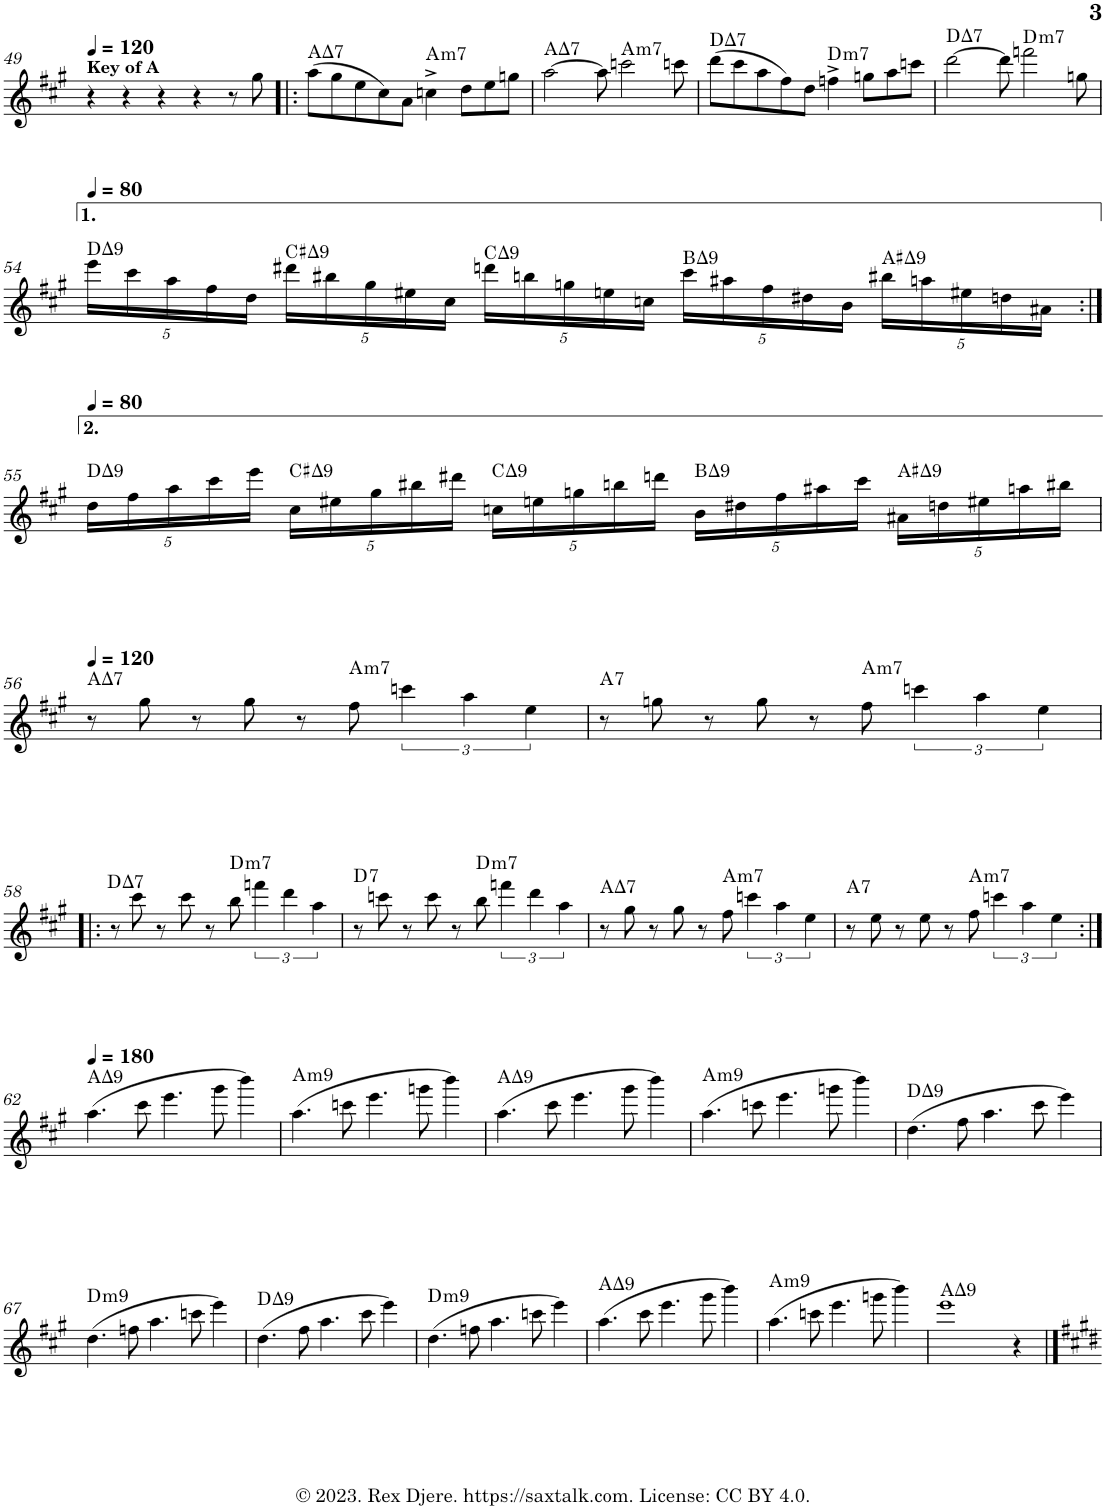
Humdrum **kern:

**kern	**harte
*part1	*part1
*staff1	*
*I"Alto Saxophone	*
*I'A. Sax.	*
!!LO:PB:g=z
*clefG2	*
*Trd5c9	*
*k[f#c#g#]	*
*M5/4	*
=49	=49
!LO:TX:a:B:t=Key of A	!
4r	.
4r	.
4r	.
4r	.
8r	.
8gg#\	.
=50!|:	=50!|:
!	!LO:H:kt=7
(8aa\L	A:maj7
8gg#\	.
8ee\	.
8cc#\)	.
8a\J	.
!	!LO:H:kt=m7
4ccn^\	A:min7
8dd\L	.
8ee\	.
8ggn\J	.
=51	=51
!	!LO:H:kt=7
[2aa\	A:maj7
8aa\]	.
!	!LO:H:kt=m7
2cccn\	A:min7
8cccn\	.
=52	=52
!	!LO:H:kt=7
(8ddd\L	D:maj7
8ccc#\	.
8aa\	.
8ff#\)	.
8dd\J	.
!	!LO:H:kt=m7
4ffn^\	D:min7
8ggn\L	.
8aa\	.
8cccn\J	.
=53	=53
!	!LO:H:kt=7
[2ddd\	D:maj7
8ddd\]	.
!	!LO:H:kt=m7
2fffn\	D:min7
8ggn\	.
!!LO:LB:g=z
=54	=54
*Xbrackettup	*
!	!LO:H:kt=9
20eee\LL	D:maj9
20ccc#\	.
20aa\	.
20ff#\	.
20dd\JJ	.
!	!LO:H:kt=9
20ddd#X\LL	C#:maj9
20bb#X\	.
20gg#\	.
20ee#X\	.
20cc#\JJ	.
!	!LO:H:kt=9
20dddn\LL	C:maj9
20bbn\	.
20ggn\	.
20een\	.
20ccn\JJ	.
!	!LO:H:kt=9
20ccc#\LL	B:maj9
20aa#X\	.
20ff#\	.
20dd#X\	.
20b\JJ	.
!	!LO:H:kt=9
20bb#X\LL	A#:maj9
20aan\	.
20ee#X\	.
20ddn\	.
20a#X\JJ	.
!!LO:LB:g=z
=55:|!	=55:|!
!	!LO:H:kt=9
20dd\LL	D:maj9
20ff#\	.
20aa\	.
20ccc#\	.
20eee\JJ	.
!	!LO:H:kt=9
20cc#\LL	C#:maj9
20ee#X\	.
20gg#\	.
20bb#X\	.
20ddd#X\JJ	.
!	!LO:H:kt=9
20ccn\LL	C:maj9
20een\	.
20ggn\	.
20bbn\	.
20dddn\JJ	.
!	!LO:H:kt=9
20b\LL	B:maj9
20dd#X\	.
20ff#\	.
20aa#X\	.
20ccc#\JJ	.
!	!LO:H:kt=9
20a#X\LL	A#:maj9
20ddn\	.
20ee#X\	.
20aan\	.
20bb#X\JJ	.
!!LO:LB:g=z
=56	=56
!	!LO:H:kt=7
8r	A:maj7
8gg#\	.
8r	.
8gg#\	.
8r	.
!	!LO:H:kt=m7
8ff#\	A:min7
*brackettup	*
6cccn\	.
6aa\	.
6ee\	.
=57	=57
!	!LO:H:kt=7
8r	A:7
8ggn\	.
8r	.
8gg\	.
8r	.
!	!LO:H:kt=m7
8ff#\	A:min7
6cccn\	.
6aa\	.
6ee\	.
!!LO:LB:g=z
=58!|:	=58!|:
!	!LO:H:kt=7
8r	D:maj7
8ccc#\	.
8r	.
8ccc#\	.
8r	.
!	!LO:H:kt=m7
8bb\	D:min7
6fffn\	.
6ddd\	.
6aa\	.
=59	=59
!	!LO:H:kt=7
8r	D:7
8cccn\	.
8r	.
8ccc\	.
8r	.
!	!LO:H:kt=m7
8bb\	D:min7
6fffn\	.
6ddd\	.
6aa\	.
=60	=60
!	!LO:H:kt=7
8r	A:maj7
8gg#\	.
8r	.
8gg#\	.
8r	.
!	!LO:H:kt=m7
8ff#\	A:min7
6cccn\	.
6aa\	.
6ee\	.
=61	=61
!	!LO:H:kt=7
8r	A:7
8ee\	.
8r	.
8ee\	.
8r	.
!	!LO:H:kt=m7
8ff#\	A:min7
6cccn\	.
6aa\	.
6ee\	.
!!LO:LB:g=z
=62:|!	=62:|!
!	!LO:H:kt=9
(4.aa\	A:maj9
8ccc#\	.
4.eee\	.
8ggg#\	.
4bbb\)	.
=63	=63
!	!LO:H:kt=m9
(4.aa\	A:min9
8cccn\	.
4.eee\	.
8gggn\	.
4bbb\)	.
=64	=64
!	!LO:H:kt=9
(4.aa\	A:maj9
8ccc#\	.
4.eee\	.
8ggg#\	.
4bbb\)	.
=65	=65
!	!LO:H:kt=m9
(4.aa\	A:min9
8cccn\	.
4.eee\	.
8gggn\	.
4bbb\)	.
=66	=66
!	!LO:H:kt=9
(4.dd\	D:maj9
8ff#\	.
4.aa\	.
8ccc#\	.
4eee\)	.
!!LO:LB:g=z
=67	=67
!	!LO:H:kt=m9
(4.dd\	D:min9
8ffn\	.
4.aa\	.
8cccn\	.
4eee\)	.
=68	=68
!	!LO:H:kt=9
(4.dd\	D:maj9
8ff#\	.
4.aa\	.
8ccc#\	.
4eee\)	.
=69	=69
!	!LO:H:kt=m9
(4.dd\	D:min9
8ffn\	.
4.aa\	.
8cccn\	.
4eee\)	.
=70	=70
!	!LO:H:kt=9
(4.aa\	A:maj9
8ccc#\	.
4.eee\	.
8ggg#\	.
4bbb\)	.
=71	=71
!	!LO:H:kt=m9
(4.aa\	A:min9
8cccn\	.
4.eee\	.
8gggn\	.
4bbb\)	.
=72	=72
!	!LO:H:kt=9
1eee	A:maj9
4r	.
==	==
*-	*-
